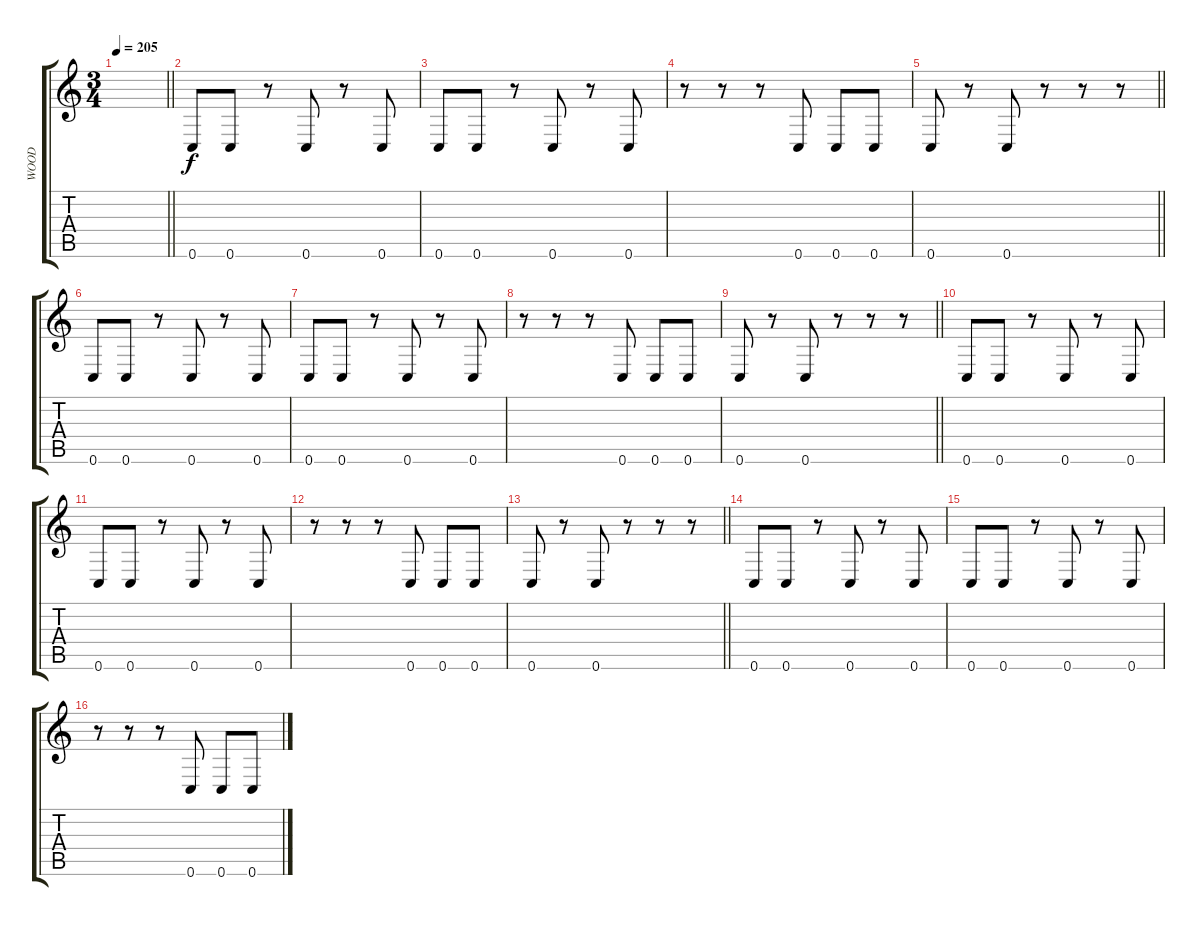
\track ("WOOD" "WOOD") {instrument distortionguitar}
\staff {score tabs}
\tuning (D4 A3 F3 C3 G2 C2) {hide}
\ts (3 4)
\tempo 205
\clef g2
\barLineRight lightlight
\ks c
|
0.6.8 0.6.8 r.8 0.6.8 r.8 0.6.8 |
0.6.8 0.6.8 r.8 0.6.8 r.8 0.6.8 |
r.8 r.8 r.8 0.6.8 0.6.8 0.6.8 |
\barLineRight lightlight
0.6.8 r.8 0.6.8 r.8 r.8 r.8 |
0.6.8 0.6.8 r.8 0.6.8 r.8 0.6.8 |
0.6.8 0.6.8 r.8 0.6.8 r.8 0.6.8 |
r.8 r.8 r.8 0.6.8 0.6.8 0.6.8 |
\barLineRight lightlight
0.6.8 r.8 0.6.8 r.8 r.8 r.8 |
0.6.8 0.6.8 r.8 0.6.8 r.8 0.6.8 |
0.6.8 0.6.8 r.8 0.6.8 r.8 0.6.8 |
r.8 r.8 r.8 0.6.8 0.6.8 0.6.8 |
\barLineRight lightlight
0.6.8 r.8 0.6.8 r.8 r.8 r.8 |
0.6.8 0.6.8 r.8 0.6.8 r.8 0.6.8 |
0.6.8 0.6.8 r.8 0.6.8 r.8 0.6.8 |
r.8 r.8 r.8 0.6.8 0.6.8 0.6.8
